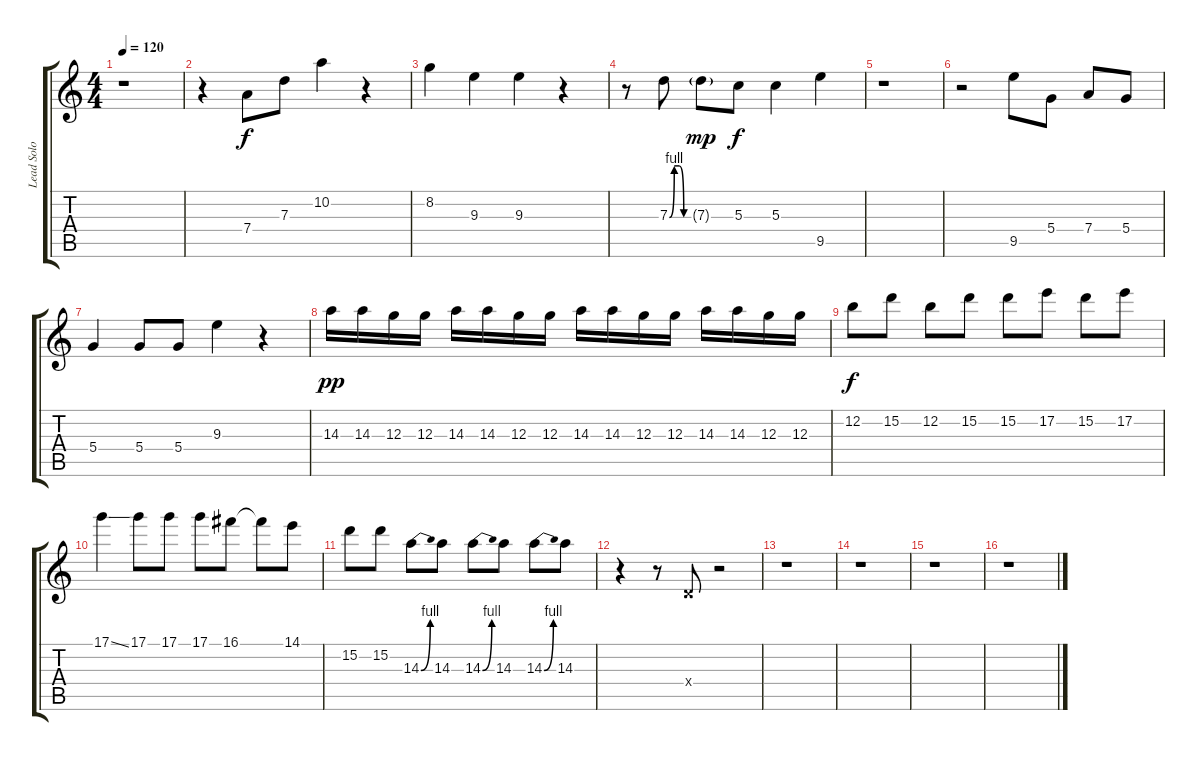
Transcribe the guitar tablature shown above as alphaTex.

\track ("Lead Solo" "Lead Solo") {instrument electricguitarclean}
\staff {score tabs}
\tuning (D4 B3 G3 D3 G3 D3) {hide}
\ts (4 4)
\tempo 120
\clef g2
\ks c
r.1{dy f} |
r.4 7.4.8 7.3.8 10.2.4 r.4 |
8.2.4 9.3.4 9.3.4 r.4 |
r.8 7.3{be (custom 0 0 15 4 30 4 45 0 60 0)}.8 7.3{g}.8{dy mp} 5.3.8{dy f} 5.3.4 9.5.4 |
r.1 |
r.2 9.5.8 5.4.8 7.4.8 5.4.8 |
5.4.4 5.4.8 5.4.8 9.3.4 r.4 |
14.3.16{dy pp} 14.3.16 12.3.16 12.3.16 14.3.16 14.3.16 12.3.16 12.3.16 14.3.16 14.3.16 12.3.16 12.3.16 14.3.16 14.3.16 12.3.16 12.3.16 |
12.2.8{dy f} 15.2.8 12.2.8 15.2.8 15.2.8 17.2.8 15.2.8 17.2.8 |
17.1{ss}.4 17.1.8 17.1.8 17.1.8 16.1.8 16.1{t}.8 14.1.8 |
15.2.8 15.2.8 14.3{be (bend 0 0 60 4)}.8 14.3.8 14.3{be (bend 0 0 60 4)}.8 14.3.8 14.3{be (bend 0 0 60 4)}.8 14.3.8 |
r.4 r.8 0.4{x}.8 r.2 |
r.1 |
r.1 |
r.1 |
r.1
